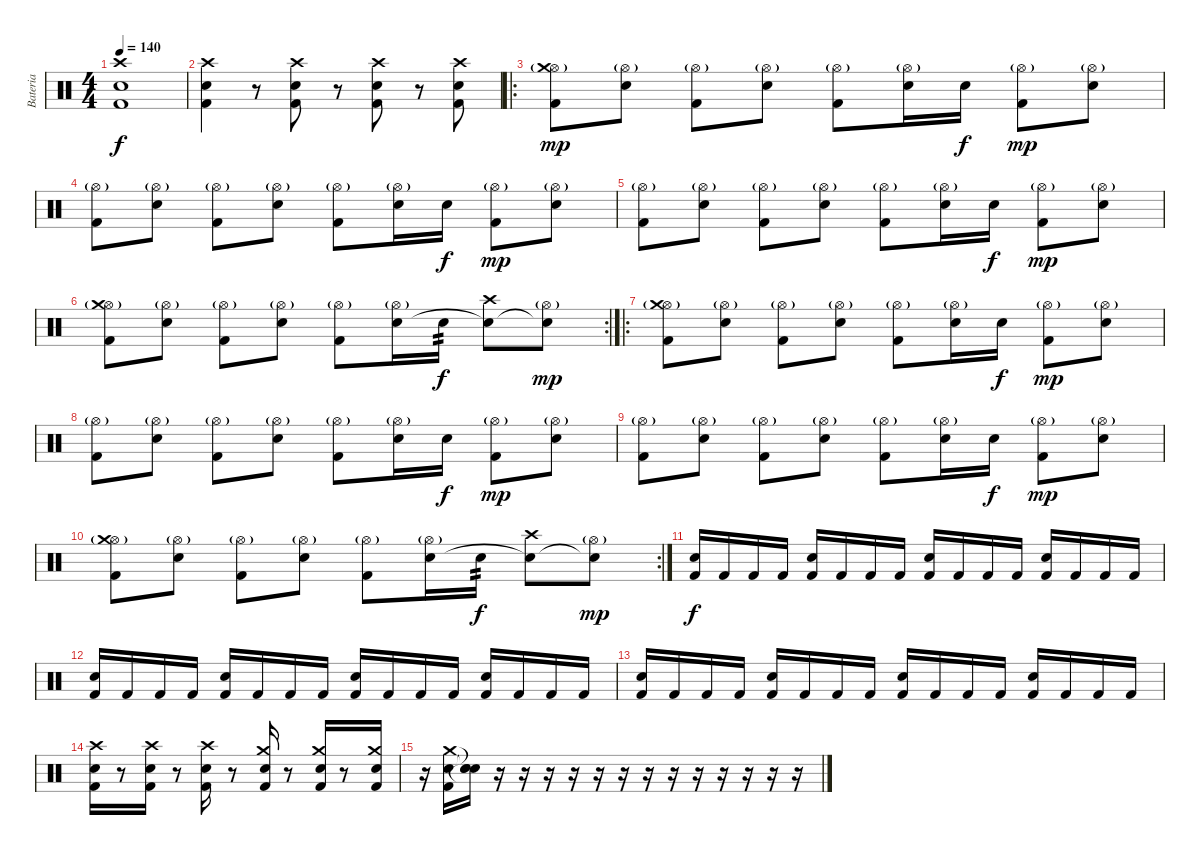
\track ("Bateria" "Bateria") {instrument percussion}
\staff {score}
\articulation defaults
\ts (4 4)
\tempo 140
\clef neutral
\ks c
("Crash high (hit)" "Electric Snare (hit)" "Kick (hit) 2").1{dy f} |
("Crash high (hit)" "Electric Snare (hit)" "Kick (hit) 2").4 r.8 ("Crash high (hit)" "Electric Snare (hit)" "Kick (hit) 2").8 r.8 ("Crash high (hit)" "Electric Snare (hit)" "Kick (hit) 2").8 r.8 ("Crash high (hit)" "Electric Snare (hit)" "Kick (hit) 2").8 |
\ro
("Hi-Hat (open)"{g} "Crash medium (hit)" "Kick (hit) 2").8{dy mp} ("Hi-Hat (open)"{g} "Electric Snare (hit)").8 ("Hi-Hat (open)"{g} "Kick (hit) 2").8 ("Hi-Hat (open)"{g} "Electric Snare (hit)").8 ("Hi-Hat (open)"{g} "Kick (hit) 2").8 ("Hi-Hat (open)"{g} "Electric Snare (hit)").16 "Electric Snare (hit)".16{dy f} ("Hi-Hat (open)"{g} "Kick (hit) 2").8{dy mp} ("Hi-Hat (open)"{g} "Snare (hit) 2").8 |
("Hi-Hat (open)"{g} "Kick (hit) 2").8 ("Hi-Hat (open)"{g} "Electric Snare (hit)").8 ("Hi-Hat (open)"{g} "Kick (hit) 2").8 ("Hi-Hat (open)"{g} "Electric Snare (hit)").8 ("Hi-Hat (open)"{g} "Kick (hit) 2").8 ("Hi-Hat (open)"{g} "Electric Snare (hit)").16 "Electric Snare (hit)".16{dy f} ("Hi-Hat (open)"{g} "Kick (hit) 2").8{dy mp} ("Hi-Hat (open)"{g} "Snare (hit) 2").8 |
("Hi-Hat (open)"{g} "Kick (hit) 2").8 ("Hi-Hat (open)"{g} "Electric Snare (hit)").8 ("Hi-Hat (open)"{g} "Kick (hit) 2").8 ("Hi-Hat (open)"{g} "Electric Snare (hit)").8 ("Hi-Hat (open)"{g} "Kick (hit) 2").8 ("Hi-Hat (open)"{g} "Electric Snare (hit)").16 "Electric Snare (hit)".16{dy f} ("Hi-Hat (open)"{g} "Kick (hit) 2").8{dy mp} ("Hi-Hat (open)"{g} "Snare (hit) 2").8 |
\rc 2
("Hi-Hat (open)"{g} "Crash medium (hit)" "Kick (hit) 2").8 ("Hi-Hat (open)"{g} "Electric Snare (hit)").8 ("Hi-Hat (open)"{g} "Kick (hit) 2").8 ("Hi-Hat (open)"{g} "Electric Snare (hit)").8 ("Hi-Hat (open)"{g} "Kick (hit) 2").8 ("Hi-Hat (open)"{g} "Electric Snare (hit)").16 "Electric Snare (hit)".16{tp 2 dy f} ("Crash high (hit)" "Snare (hit)"{t}).8 ("Hi-Hat (open)"{g} "Snare (hit) 2"{t}).8{dy mp} |
\ro
("Hi-Hat (open)"{g} "Crash medium (hit)" "Kick (hit) 2").8 ("Hi-Hat (open)"{g} "Electric Snare (hit)").8 ("Hi-Hat (open)"{g} "Kick (hit) 2").8 ("Hi-Hat (open)"{g} "Electric Snare (hit)").8 ("Hi-Hat (open)"{g} "Kick (hit) 2").8 ("Hi-Hat (open)"{g} "Electric Snare (hit)").16 "Electric Snare (hit)".16{dy f} ("Hi-Hat (open)"{g} "Kick (hit) 2").8{dy mp} ("Hi-Hat (open)"{g} "Snare (hit) 2").8 |
("Hi-Hat (open)"{g} "Kick (hit) 2").8 ("Hi-Hat (open)"{g} "Electric Snare (hit)").8 ("Hi-Hat (open)"{g} "Kick (hit) 2").8 ("Hi-Hat (open)"{g} "Electric Snare (hit)").8 ("Hi-Hat (open)"{g} "Kick (hit) 2").8 ("Hi-Hat (open)"{g} "Electric Snare (hit)").16 "Electric Snare (hit)".16{dy f} ("Hi-Hat (open)"{g} "Kick (hit) 2").8{dy mp} ("Hi-Hat (open)"{g} "Snare (hit) 2").8 |
("Hi-Hat (open)"{g} "Kick (hit) 2").8 ("Hi-Hat (open)"{g} "Electric Snare (hit)").8 ("Hi-Hat (open)"{g} "Kick (hit) 2").8 ("Hi-Hat (open)"{g} "Electric Snare (hit)").8 ("Hi-Hat (open)"{g} "Kick (hit) 2").8 ("Hi-Hat (open)"{g} "Electric Snare (hit)").16 "Electric Snare (hit)".16{dy f} ("Hi-Hat (open)"{g} "Kick (hit) 2").8{dy mp} ("Hi-Hat (open)"{g} "Snare (hit) 2").8 |
\rc 2
("Hi-Hat (open)"{g} "Crash medium (hit)" "Kick (hit) 2").8 ("Hi-Hat (open)"{g} "Electric Snare (hit)").8 ("Hi-Hat (open)"{g} "Kick (hit) 2").8 ("Hi-Hat (open)"{g} "Electric Snare (hit)").8 ("Hi-Hat (open)"{g} "Kick (hit) 2").8 ("Hi-Hat (open)"{g} "Electric Snare (hit)").16 "Electric Snare (hit)".16{tp 2 dy f} ("Crash high (hit)" "Snare (hit)"{t}).8 ("Hi-Hat (open)"{g} "Snare (hit) 2"{t}).8{dy mp} |
("Snare (hit) 2" "Kick (hit) 2").16{dy f} "Kick (hit) 2".16 "Kick (hit) 2".16 "Kick (hit) 2".16 ("Snare (hit) 2" "Kick (hit) 2").16 "Kick (hit) 2".16 "Kick (hit) 2".16 "Kick (hit) 2".16 ("Snare (hit) 2" "Kick (hit) 2").16 "Kick (hit) 2".16 "Kick (hit) 2".16 "Kick (hit) 2".16 ("Snare (hit) 2" "Kick (hit) 2").16 "Kick (hit) 2".16 "Kick (hit) 2".16 "Kick (hit) 2".16 |
("Snare (hit) 2" "Kick (hit) 2").16 "Kick (hit) 2".16 "Kick (hit) 2".16 "Kick (hit) 2".16 ("Snare (hit) 2" "Kick (hit) 2").16 "Kick (hit) 2".16 "Kick (hit) 2".16 "Kick (hit) 2".16 ("Snare (hit) 2" "Kick (hit) 2").16 "Kick (hit) 2".16 "Kick (hit) 2".16 "Kick (hit) 2".16 ("Snare (hit) 2" "Kick (hit) 2").16 "Kick (hit) 2".16 "Kick (hit) 2".16 "Kick (hit) 2".16 |
("Snare (hit) 2" "Kick (hit) 2").16 "Kick (hit) 2".16 "Kick (hit) 2".16 "Kick (hit) 2".16 ("Snare (hit) 2" "Kick (hit) 2").16 "Kick (hit) 2".16 "Kick (hit) 2".16 "Kick (hit) 2".16 ("Snare (hit) 2" "Kick (hit) 2").16 "Kick (hit) 2".16 "Kick (hit) 2".16 "Kick (hit) 2".16 ("Snare (hit) 2" "Kick (hit) 2").16 "Kick (hit) 2".16 "Kick (hit) 2".16 "Kick (hit) 2".16 |
("Crash high (hit)" "Snare (hit) 2" "Kick (hit) 2").16 r.8 ("Crash high (hit)" "Snare (hit) 2" "Kick (hit) 2").16 r.8 ("Crash high (hit)" "Snare (hit) 2" "Kick (hit) 2").16 r.8 ("Crash medium (hit)" "Snare (hit) 2" "Kick (hit) 2").16 r.8 ("Crash medium (hit)" "Snare (hit) 2" "Kick (hit) 2").16 r.8 ("Crash medium (hit)" "Snare (hit) 2" "Kick (hit) 2").16 |
r.16 ("Crash medium (hit)" "Electric Snare (hit)" "Kick (hit) 2").16 ("Snare (hit)"{t} "Snare (hit)"{t} "Snare (hit)"{t}).16 r.16 r.16 r.16 r.16 r.16 r.16 r.16 r.16 r.16 r.16 r.16 r.16 r.16
